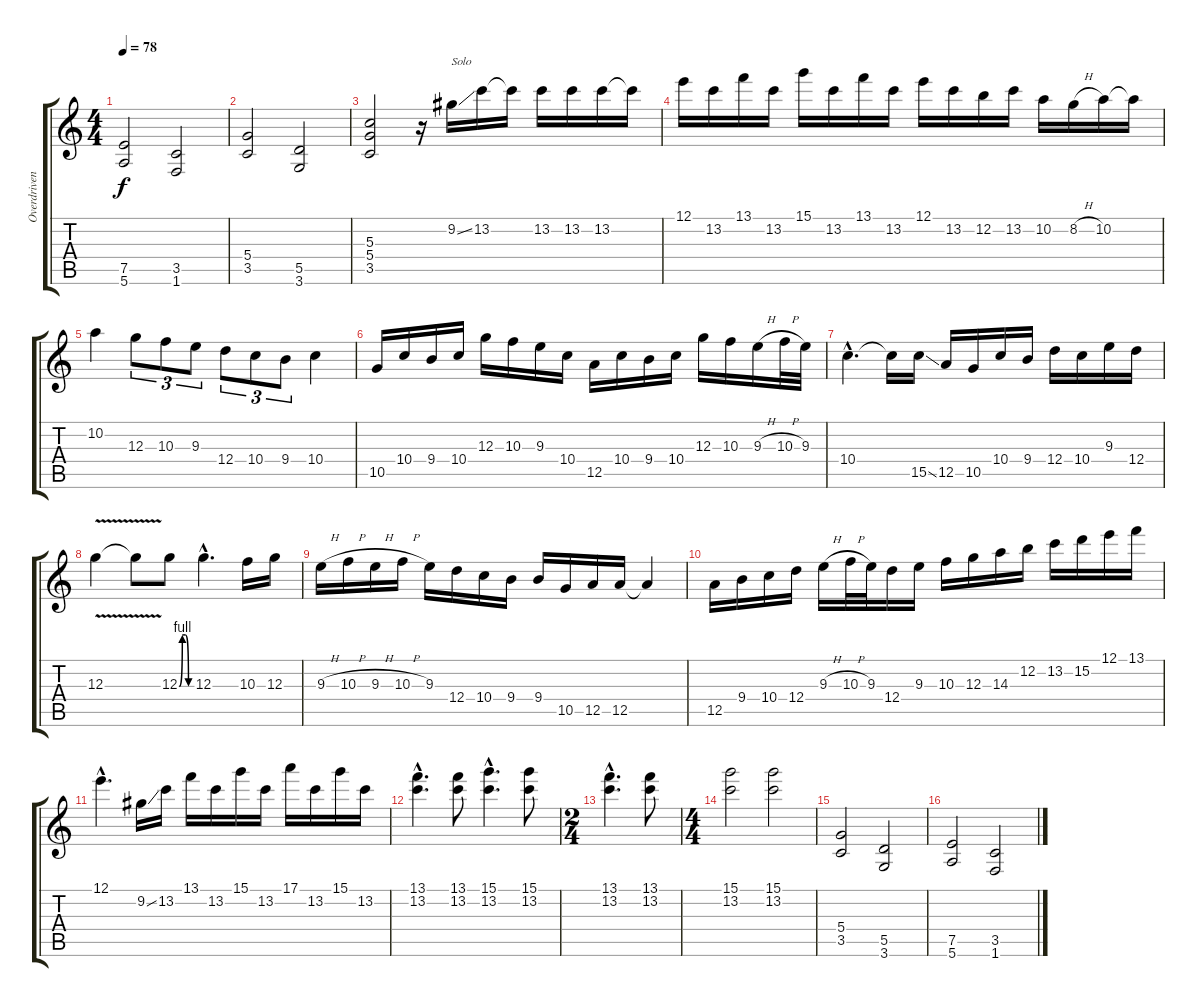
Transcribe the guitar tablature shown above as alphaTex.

\track ("Overdriven Guitar Solo" "Overdriven") {instrument overdrivenguitar}
\staff {score tabs}
\tuning (E4 B3 G3 D3 A2 E2) {hide}
\ts (4 4)
\tempo 78
\clef g2
\ks c
(7.5 5.6).2{dy f} (3.5 1.6).2 |
(5.4 3.5).2 (5.5 3.6).2 |
(5.3 5.4 3.5).2 r.16 9.2{ss}.16{txt "Solo" volume 16} 13.2.16 13.2{t}.16 13.2.16 13.2.16 13.2.16 13.2{t}.16 |
12.1.16 13.2.16 13.1.16 13.2.16 15.1.16 13.2.16 13.1.16 13.2.16 12.1.16 13.2.16 12.2.16 13.2.16 10.2.16 8.2{h}.16 10.2.16 10.2{t}.16 |
10.2.4 12.3.8{tu (3 2)} 10.3.8{tu (3 2)} 9.3.8{tu (3 2)} 12.4.8{tu (3 2)} 10.4.8{tu (3 2)} 9.4.8{tu (3 2)} 10.4.4 |
10.5.16 10.4.16 9.4.16 10.4.16 12.3.16 10.3.16 9.3.16 10.4.16 12.5.16 10.4.16 9.4.16 10.4.16 12.3.16 10.3.16 9.3{h}.16 10.3{h}.32 9.3.32 |
10.4{hac}.4{d} 10.4{t}.16 15.5{ss}.16 12.5.16 10.5.16 10.4.16 9.4.16 12.4.16 10.4.16 9.3.16 12.4.16 |
12.3{v}.4 12.3{t}.8 12.3{be (custom 0 0 15 4 30 4 45 0 60 0)}.8 12.3{hac}.4{d} 10.3.16 12.3.16 |
9.3{h}.16 10.3{h}.16 9.3{h}.16 10.3{h}.16 9.3.16 12.4.16 10.4.16 9.4.16 9.4.16 10.5.16 12.5.16 12.5.16 12.5{t}.4 |
12.5.16 9.4.16 10.4.16 12.4.16 9.3{h}.16 10.3{h}.32 9.3.32 12.4.16 9.3.16 10.3.16 12.3.16 14.3.16 12.2.16 13.2.16 15.2.16 12.1.16 13.1.16 |
12.1{hac}.4{d} 9.2{ss}.16 13.2.16 13.1.16 13.2.16 15.1.16 13.2.16 17.1.16 13.2.16 15.1.16 13.2.16 |
(13.1{hac} 13.2{hac}).4{d} (13.1 13.2).8 (15.1{hac} 13.2{hac}).4{d} (15.1 13.2).8 |
\ts (2 4)
(13.1{hac} 13.2{hac}).4{d} (13.1 13.2).8 |
\ts (4 4)
(15.1 13.2).2 (15.1 13.2).2 |
(5.4 3.5).2{volume 9} (5.5 3.6).2 |
(7.5 5.6).2 (3.5 1.6).2
